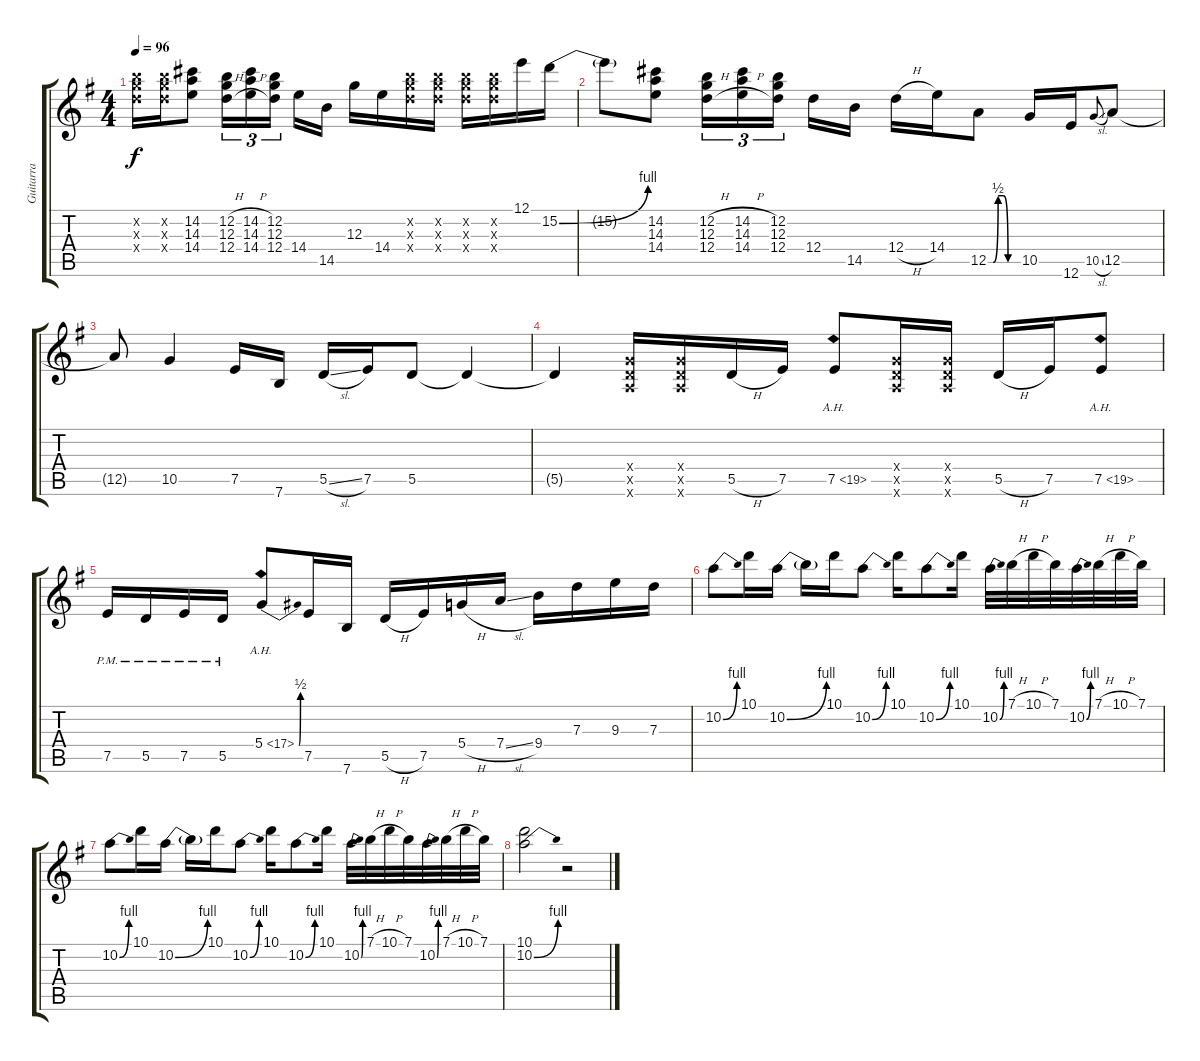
\track ("Guitarra" "Guitarra") {instrument overdrivenguitar}
\staff {score tabs}
\tuning (E4 B3 G3 D3 A2 E2) {hide}
\ts (4 4)
\tempo 96
\clef g2
\ks eminor
(12.2{x} 12.3{x} 12.4{x}).16{dy f} (12.2{x} 12.3{x} 12.4{x}).16 (14.2 14.3 14.4).8 (12.2{h} 12.3{h} 12.4{h}).16{tu (3 2)} (14.2{h} 14.3{h} 14.4{h}).16{tu (3 2)} (12.2 12.3 12.4).16{tu (3 2) beam splitsecondary} 14.4.16 14.5.16 12.3.16 14.4.16 (12.2{x} 12.3{x} 12.4{x}).16 (12.2{x} 12.3{x} 12.4{x}).16 (12.2{x} 12.3{x} 12.4{x}).16 (12.2{x} 12.3{x} 12.4{x}).16 12.1.16 15.2{be (bend 0 0 60 4)}.16 |
15.2{t}.8 (14.2 14.3 14.4).8 (12.2{h} 12.3{h} 12.4{h}).16{tu (3 2)} (14.2{h} 14.3{h} 14.4{h}).16{tu (3 2)} (12.2 12.3 12.4).16{tu (3 2) beam splitsecondary} 12.4.16 14.5.16 12.4{h}.16 14.4.16 12.5{be (custom 0 0 10 0 20 2 30 2 40 0 60 0)}.8 10.5.16 12.6.16 10.5{sl}.8{gr onbeat} 12.5.8 |
12.5{t}.8 10.5.4 7.5.16 7.6.16 5.5{sl}.16 7.5.16 5.5.8 5.5{t}.4 |
5.5{t}.4 (5.4{x} 5.5{x} 5.6{x}).16 (5.4{x} 5.5{x} 5.6{x}).16 5.5{h}.16 7.5.16 7.5{ah 12}.8 (5.4{x} 5.5{x} 5.6{x}).16 (5.4{x} 5.5{x} 5.6{x}).16 5.5{h}.16 7.5.16 7.5{ah 12}.8 |
7.5{pm}.16 5.5{pm}.16 7.5{pm}.16 5.5{pm}.16 5.4{be (bend 0 0 60 2) ah 12}.8 7.5.16 7.6.16 5.5{h}.16 7.5.16 5.4{h}.16 7.4{sl}.16 9.4.16 7.3.16 9.3.16 7.3.16 |
10.2{be (bend 0 0 60 4)}.8 10.1.16 10.2{be (bend 0 0 60 4)}.16 10.2{t}.16 10.1.16 10.2{be (bend 0 0 60 4)}.8 10.1.16 10.2{be (bend 0 0 60 4)}.8 10.1.16 10.2{be (bend 0 0 60 4)}.32 7.1{h}.32 10.1{h}.32 7.1.32 10.2{be (bend 0 0 60 4)}.32 7.1{h}.32 10.1{h}.32 7.1.32 |
10.2{be (bend 0 0 60 4)}.8 10.1.16 10.2{be (bend 0 0 60 4)}.16 10.2{t}.16 10.1.16 10.2{be (bend 0 0 60 4)}.8 10.1.16 10.2{be (bend 0 0 60 4)}.8 10.1.16 10.2{be (bend 0 0 60 4)}.32 7.1{h}.32 10.1{h}.32 7.1.32 10.2{be (bend 0 0 60 4)}.32 7.1{h}.32 10.1{h}.32 7.1.32 |
(10.1 10.2{be (bend 0 0 60 4)}).2 r.2
